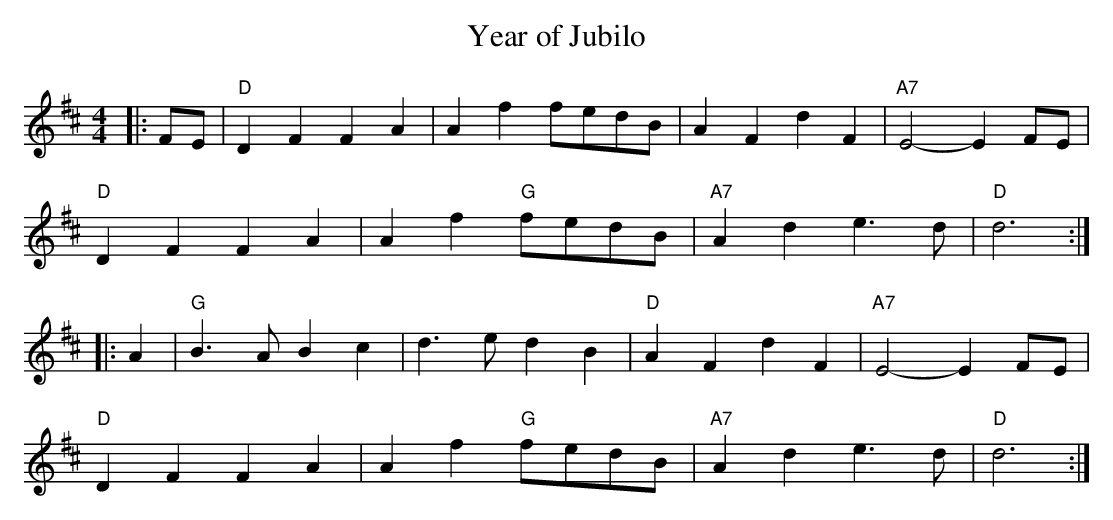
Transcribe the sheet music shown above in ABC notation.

X:1
T:Year of Jubilo
M:4/4
K:D
L: 1/4
|:F/E/|"D"DFFA|Aff/e/d/B/|AFdF|"A7"E2-E F/E/|
"D"DFFA|Af"G"f/e/d/B/|"A7"Ade>d|"D"d3:|
|:A|"G"B>ABc|d>edB|"D"AFdF|"A7"E2-E F/E/|
"D"DFFA|Af"G"f/e/d/B/|"A7"Ade>d|"D"d3:|
